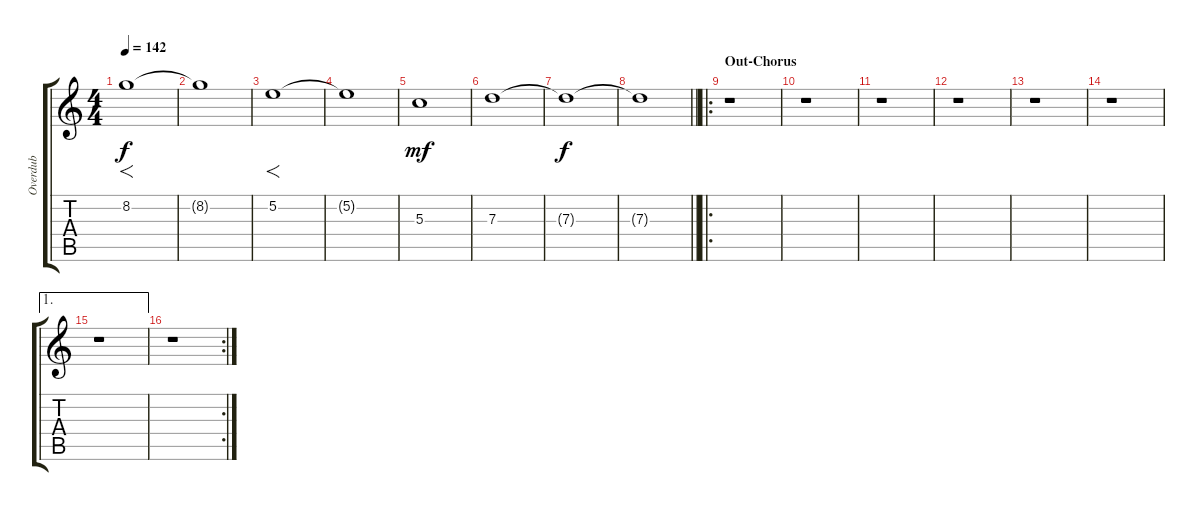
\track ("Overdub" "Overdub") {instrument distortionguitar}
\staff {score tabs}
\tuning (E4 B3 G3 D3 A2 E2) {hide}
\ts (4 4)
\tempo 142
\clef g2
\ks c
8.2.1{f dy f} |
8.2{t}.1 |
5.2.1{f} |
5.2{t}.1 |
5.3.1{dy mf} |
7.3.1 |
7.3{t}.1{dy f} |
\barLineRight lightlight
7.3{t}.1 |
\ro
\section ("" "Out-Chorus")
r.1 |
r.1 |
r.1 |
r.1 |
r.1 |
r.1 |
\ae 1
r.1 |
\rc 2
r.1
